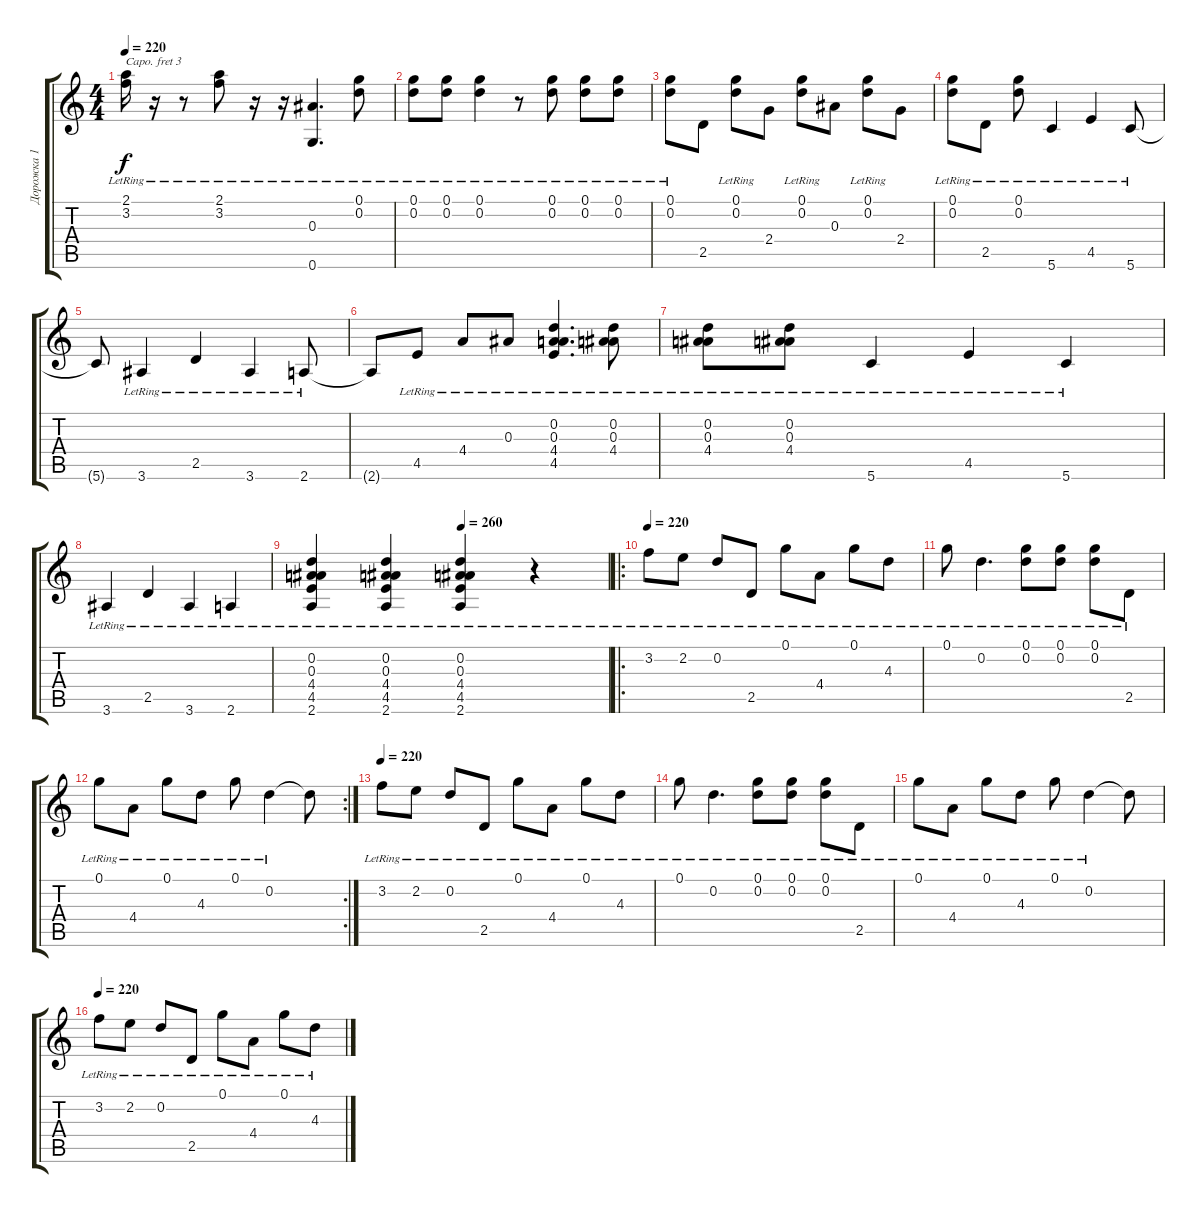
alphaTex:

\track ("Дорожка 1" "Дорожка 1") {instrument acousticguitarsteel}
\staff {score tabs}
\capo 3
\tuning (E4 B3 G3 D3 A2 E2) {hide}
\ts (4 4)
\tempo 220
\clef g2
\ks c
(2.1{lr} 3.2{lr}).16{dy f} r.16 r.8 (2.1{lr} 3.2{lr}).8 r.16 r.16 (0.3{lr} 0.6{lr}).4{d} (0.1{lr} 0.2{lr}).8 |
(0.1{lr} 0.2{lr}).8 (0.1{lr} 0.2{lr}).8 (0.1{lr} 0.2{lr}).4 r.8 (0.1{lr} 0.2{lr}).8 (0.1{lr} 0.2{lr}).8 (0.1{lr} 0.2{lr}).8 |
(0.1{lr} 0.2{lr}).8 2.5.8 (0.1{lr} 0.2{lr}).8 2.4.8 (0.1{lr} 0.2{lr}).8 0.3.8 (0.1{lr} 0.2{lr}).8 2.4.8 |
(0.1{lr} 0.2{lr}).8 2.5{lr}.8 (0.1{lr} 0.2{lr}).8 5.6{lr}.4 4.5{lr}.4 5.6{lr}.8 |
5.6{t}.8 3.6{lr}.4 2.5{lr}.4 3.6{lr}.4 2.6{lr}.8 |
2.6{t}.8 4.5{lr}.8 4.4{lr}.8 0.3{lr}.8 (0.2{lr} 0.3{lr} 4.4{lr} 4.5{lr}).4{d} (0.2{lr} 0.3{lr} 4.4{lr}).8 |
(0.2{lr} 0.3{lr} 4.4{lr}).8 (0.2{lr} 0.3{lr} 4.4{lr}).8 5.6{lr}.4 4.5{lr}.4 5.6{lr}.4 |
3.6{lr}.4 2.5{lr}.4 3.6{lr}.4 2.6{lr}.4 |
\tempo (260 0.5)
(0.2{lr} 0.3{lr} 4.4{lr} 4.5{lr} 2.6{lr}).4 (0.2{lr} 0.3{lr} 4.4{lr} 4.5{lr} 2.6{lr}).4 (0.2{lr} 0.3{lr} 4.4{lr} 4.5{lr} 2.6{lr}).4 r.4 |
\ro
\tempo 220
3.2{lr}.8 2.2{lr}.8 0.2{lr}.8 2.5{lr}.8 0.1{lr}.8 4.4{lr}.8 0.1{lr}.8 4.3{lr}.8 |
0.1{lr}.8 0.2{lr}.4{d} (0.1{lr} 0.2{lr}).8 (0.1{lr} 0.2{lr}).8 (0.1{lr} 0.2{lr}).8 2.5{lr}.8 |
\rc 2
0.1{lr}.8 4.4{lr}.8 0.1{lr}.8 4.3{lr}.8 0.1{lr}.8 0.2{lr}.4 0.2{t}.8 |
\tempo 220
3.2{lr}.8{volume 4} 2.2{lr}.8 0.2{lr}.8 2.5{lr}.8 0.1{lr}.8 4.4{lr}.8 0.1{lr}.8 4.3{lr}.8 |
0.1{lr}.8 0.2{lr}.4{d} (0.1{lr} 0.2{lr}).8 (0.1{lr} 0.2{lr}).8 (0.1{lr} 0.2{lr}).8 2.5{lr}.8 |
0.1{lr}.8 4.4{lr}.8 0.1{lr}.8 4.3{lr}.8 0.1{lr}.8 0.2{lr}.4 0.2{t}.8 |
\tempo 220
3.2{lr}.8{volume 2} 2.2{lr}.8 0.2{lr}.8 2.5{lr}.8 0.1{lr}.8 4.4{lr}.8 0.1{lr}.8 4.3{lr}.8
